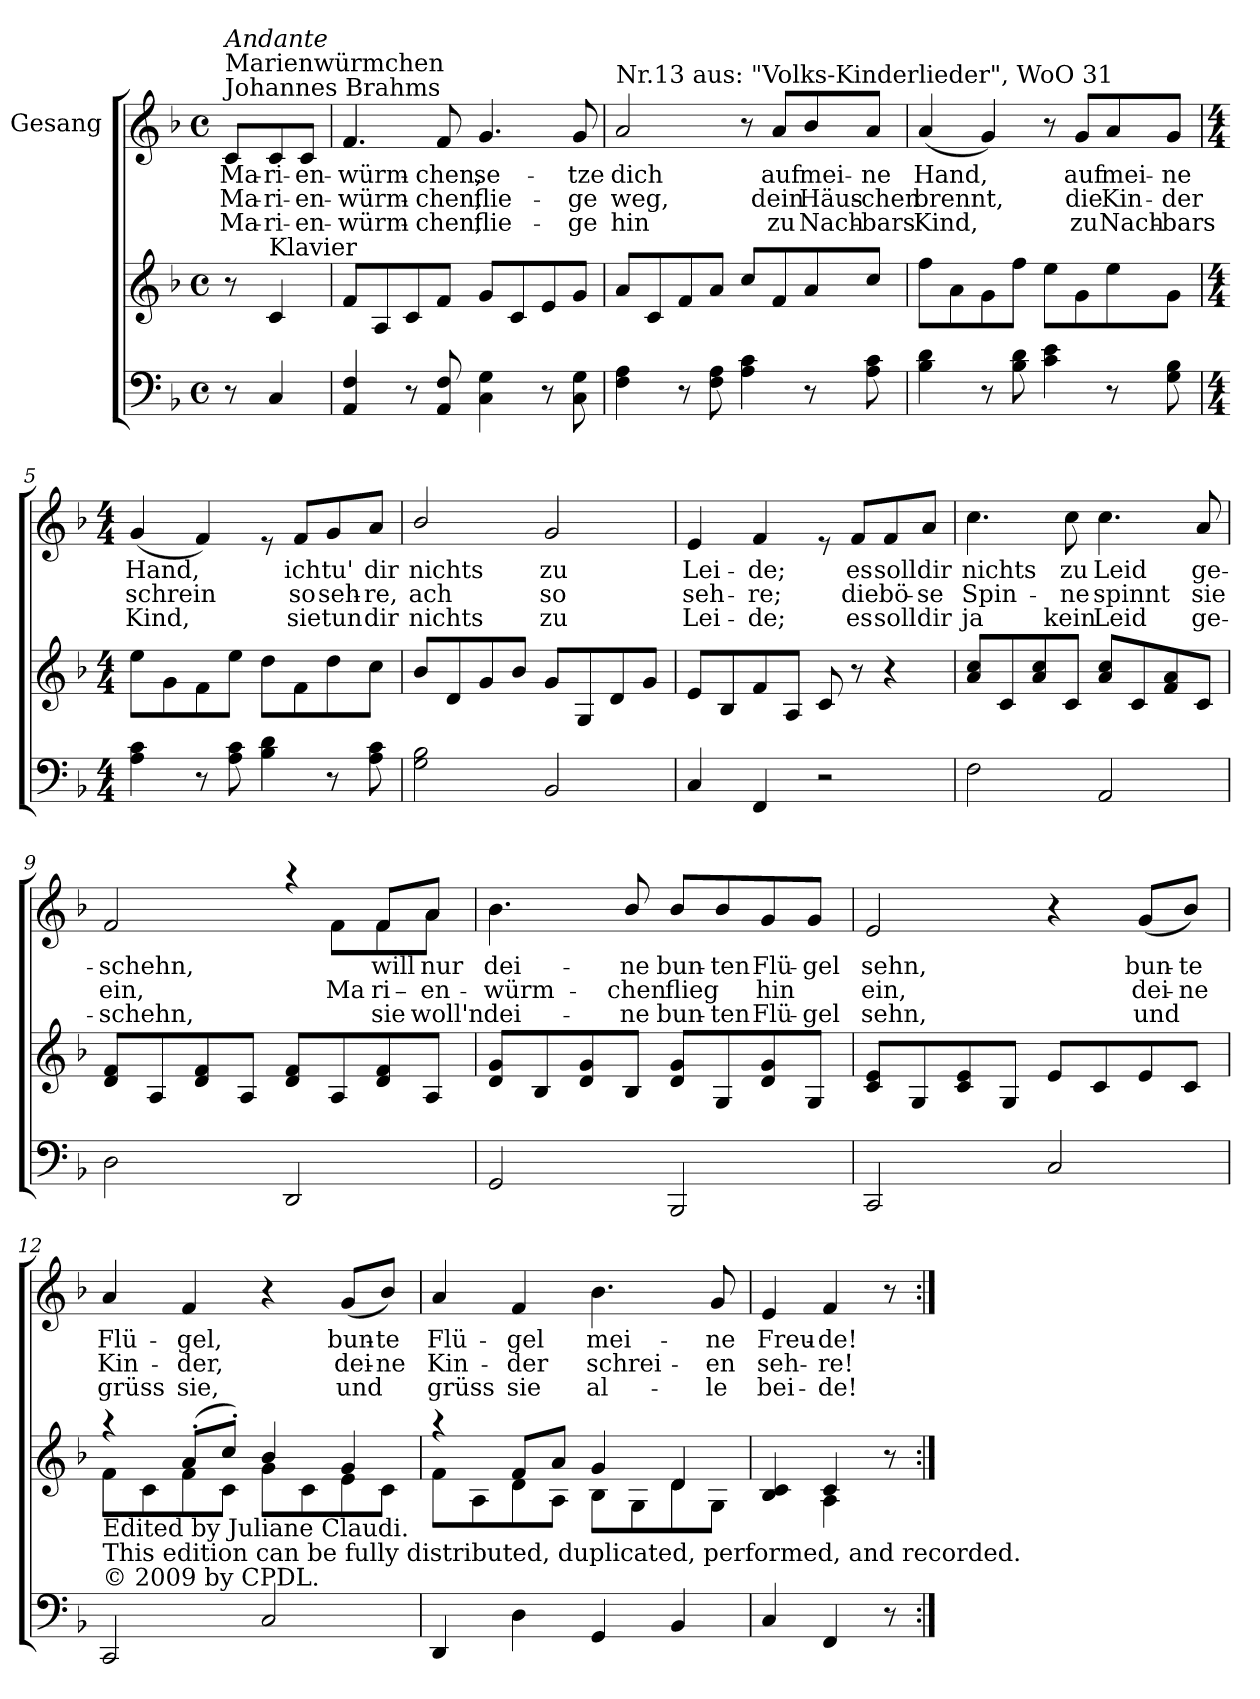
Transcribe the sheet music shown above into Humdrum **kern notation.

**kern	**kern	**kern	**text	**text	**text
*part2	*part2	*part1	*part1	*part1	*part1
*staff3	*staff2	*staff1	*staff1	*staff1	*staff1
*	*	*I"Gesang	*	*	*
*clefF4	*clefG2	*clefG2	*	*	*
*k[b-]	*k[b-]	*k[b-]	*	*	*
*F:	*F:	*F:	*	*	*
*M4/4	*M4/4	*M4/4	*	*	*
*met(c)	*met(c)	*met(c)	*	*	*
*MM120	*MM120	*MM120	*	*	*
=1	=1	=1	=1	=1	=1
!	!	!LO:TX:a:t=Johannes Brahms	!	!	!
!	!	!LO:TX:a:t=Marienwürmchen	!	!	!
!	!	!LO:TX:a:i:t=Andante	!	!	!
!	!	!	!LO:LY:b	!LO:LY:b	!LO:LY:b
8r	8r	8c/L	Ma-	Ma-	Ma-
!	!LO:TX:a:t=Klavier	!	!	!	!
!	!	!	!LO:LY:b	!LO:LY:b	!LO:LY:b
4C/	4c/	8c/	-ri-	-ri-	-ri-
!	!	!	!LO:LY:b	!LO:LY:b	!LO:LY:b
.	.	8c/J	-en-	-en-	-en-
=2	=2	=2	=2	=2	=2
!	!	!	!LO:LY:b	!LO:LY:b	!LO:LY:b
4AA/ 4F/	8f/L	4.f/	-würm-	-würm-	-würm-
.	8A/	.	.	.	.
8r	8c/	.	.	.	.
!	!	!	!LO:LY:b	!LO:LY:b	!LO:LY:b
8AA/ 8F/	8f/J	8f/	-chen,	-chen,	-chen,
!	!	!	!LO:LY:b	!LO:LY:b	!LO:LY:b
4C\ 4G\	8g/L	4.g/	se-	flie-	flie-
.	8c/	.	.	.	.
8r	8e/	.	.	.	.
!	!	!	!LO:LY:b	!LO:LY:b	!LO:LY:b
8C\ 8G\	8g/J	8g/	-tze	-ge	-ge
=3	=3	=3	=3	=3	=3
!	!	!LO:TX:a:t=Nr.13 aus&colon; "Volks-Kinderlieder", WoO 31	!	!	!
!	!	!	!LO:LY:b	!LO:LY:b	!LO:LY:b
4F\ 4A\	8a/L	2a/	dich	weg,	hin
.	8c/	.	.	.	.
8r	8f/	.	.	.	.
8F\ 8A\	8a/J	.	.	.	.
4A\ 4c\	8cc/L	8r	.	.	.
!	!	!	!LO:LY:b	!LO:LY:b	!LO:LY:b
.	8f/	8a/L	auf	dein	zu
!	!	!	!LO:LY:b	!LO:LY:b	!LO:LY:b
8r	8a/	8b-/	mei-	Häus-	Nach-
!	!	!	!LO:LY:b	!LO:LY:b	!LO:LY:b
8A\ 8c\	8cc/J	8a/J	-ne	-chen	-bars
=4	=4	=4	=4	=4	=4
!	!	!	!LO:LY:b	!LO:LY:b	!LO:LY:b
4B-\ 4d\	8ff\L	(<4a/	Hand,	brennt,	Kind,
.	8a\	.	.	.	.
8r	8g\	4g/)	.	.	.
8B-\ 8d\	8ff\J	.	.	.	.
4c\ 4e\	8ee\L	8r	.	.	.
!	!	!	!LO:LY:b	!LO:LY:b	!LO:LY:b
.	8g\	8g/L	auf	die	zu
!	!	!	!LO:LY:b	!LO:LY:b	!LO:LY:b
8r	8ee\	8a/	mei-	Kin-	Nach-
!	!	!	!LO:LY:b	!LO:LY:b	!LO:LY:b
8G\ 8B-\	8g\J	8g/J	-ne	-der	-bars
!!LO:LB:g=z
=5	=5	=5	=5	=5	=5
*M4/4	*M4/4	*M4/4	*	*	*
*	*	*^	*	*	*
!	!	!	!	!LO:LY:b	!LO:LY:b	!LO:LY:b
4A\ 4c\	8ee\L	1ryy	(<4g/	Hand,	schrein	Kind,
.	8g\	.	.	.	.	.
8r	8f\	.	4f/)	.	.	.
8A\ 8c\	8ee\J	.	.	.	.	.
4B-\ 4d\	8dd\L	.	8r	.	.	.
!	!	!	!	!LO:LY:b	!LO:LY:b	!LO:LY:b
.	8f\	.	8f/L	ich	so	sie
!	!	!	!	!LO:LY:b	!LO:LY:b	!LO:LY:b
8r	8dd\	.	8g/	tu'	seh-	tun
!	!	!	!	!LO:LY:b	!LO:LY:b	!LO:LY:b
8A\ 8c\	8cc\J	.	8a/J	dir	-re,	dir
=6	=6	=6	=6	=6	=6	=6
!	!	!	!	!LO:LY:b	!LO:LY:b	!LO:LY:b
2G\ 2B-\	8b-/L	1ryy	2b-/	nichts	ach	nichts
.	8d/	.	.	.	.	.
.	8g/	.	.	.	.	.
.	8b-/J	.	.	.	.	.
!	!	!	!	!LO:LY:b	!LO:LY:b	!LO:LY:b
2BB-/	8g/L	.	2g/	zu	so	zu
.	8G/	.	.	.	.	.
.	8d/	.	.	.	.	.
.	8g/J	.	.	.	.	.
=7	=7	=7	=7	=7	=7	=7
!	!	!	!	!LO:LY:b	!LO:LY:b	!LO:LY:b
4C/	8e/L	1ryy	4e/	Lei-	seh-	Lei-
.	8B-/	.	.	.	.	.
!	!	!	!	!LO:LY:b	!LO:LY:b	!LO:LY:b
4FF/	8f/	.	4f/	-de;	-re;	-de;
.	8A/J	.	.	.	.	.
2r	8c/	.	8r	.	.	.
!	!	!	!	!LO:LY:b	!LO:LY:b	!LO:LY:b
.	8r	.	8f/L	es	die	es
!	!	!	!	!LO:LY:b	!LO:LY:b	!LO:LY:b
.	4r	.	8f/	soll	bö-	soll
!	!	!	!	!LO:LY:b	!LO:LY:b	!LO:LY:b
.	.	.	8a/J	dir	-se	dir
=8	=8	=8	=8	=8	=8	=8
!	!	!	!	!LO:LY:b	!LO:LY:b	!LO:LY:b
2F\	8a/ 8cc/L	1ryy	4.cc\	nichts	Spin-	ja
.	8c/	.	.	.	.	.
.	8a/ 8cc/	.	.	.	.	.
!	!	!	!	!LO:LY:b	!LO:LY:b	!LO:LY:b
.	8c/J	.	8cc\	zu	-ne	kein
!	!	!	!	!LO:LY:b	!LO:LY:b	!LO:LY:b
2AA/	8a/ 8cc/L	.	4.cc\	Leid	spinnt	Leid
.	8c/	.	.	.	.	.
.	8f/ 8a/	.	.	.	.	.
!	!	!	!	!LO:LY:b	!LO:LY:b	!LO:LY:b
.	8c/J	.	8a/	ge-	sie	ge-
!!LO:LB:g=z	!!
=9	=9	=9	=9	=9	=9	=9
!	!	!	!	!LO:LY:b	!LO:LY:b	!LO:LY:b
2D\	8d/ 8f/L	2ryy	2f/	-schehn,	ein,	-schehn,
.	8A/	.	.	.	.	.
.	8d/ 8f/	.	.	.	.	.
.	8A/J	.	.	.	.	.
2DD/	8d/ 8f/L	4raa	8ryy	.	.	.
!	!	!	!	!	!LO:LY:b	!
.	8A/	.	8f\L	.	Ma-	.
!	!	!	!	!LO:LY:b	!LO:LY:b	!LO:LY:b
.	8d/ 8f/	8f/L	8f\	will	-ri-	sie
!	!	!	!	!LO:LY:b	!LO:LY:b	!LO:LY:b
.	8A/J	8a/J	8a\J	nur	-en-	woll'n
!!LO:PB:g=z
=10	=10	=10	=10	=10	=10	=10
*	*^	*	*	*	*	*
!	!	!	!	!	!LO:LY:b	!LO:LY:b	!LO:LY:b
*	*	*	*v	*v	*	*	*
2GG/	1ryy	8d/ 8g/L	4.b-\	dei-	-würm-	dei-
.	.	8B-/	.	.	.	.
.	.	8d/ 8g/	.	.	.	.
!	!	!	!	!LO:LY:b	!LO:LY:b	!LO:LY:b
.	.	8B-/J	8b-/	-ne	-chen	-ne
!	!	!	!	!LO:LY:b	!LO:LY:b	!LO:LY:b
2BBB-/	.	8d/ 8g/L	8b-/L	bun-	flieg	bun-
!	!	!	!	!LO:LY:b	!	!LO:LY:b
.	.	8G/	8b-/	-ten	.	-ten
!	!	!	!	!LO:LY:b	!LO:LY:b	!LO:LY:b
.	.	8d/ 8g/	8g/	Flü-	hin	Flü-
!	!	!	!	!LO:LY:b	!	!LO:LY:b
.	.	8G/J	8g/J	-gel	.	-gel
=11	=11	=11	=11	=11	=11	=11
!	!	!	!	!LO:LY:b	!LO:LY:b	!LO:LY:b
2CC/	1ryy	8c/ 8e/L	2e/	sehn,	ein,	sehn,
.	.	8G/	.	.	.	.
.	.	8c/ 8e/	.	.	.	.
.	.	8G/J	.	.	.	.
2C/	.	8e/L	4r	.	.	.
.	.	8c/	.	.	.	.
!	!	!	!	!LO:LY:b	!LO:LY:b	!LO:LY:b
.	.	8e/	(<8g/L	bun-	dei-	und
!	!	!	!	!LO:LY:b	!LO:LY:b	!
.	.	8c/J	8b-/J)	-te	-ne	.
=12	=12	=12	=12	=12	=12	=12
!LO:TX:a:t=© 2009 by CPDL.	!	!	!	!	!	!
!LO:TX:a:t=This edition can be fully distributed, duplicated, performed, and recorded.	!	!	!	!	!	!
!LO:TX:a:t=Edited by Juliane Claudi.	!	!	!	!	!	!
!	!	!	!	!LO:LY:b	!LO:LY:b	!LO:LY:b
2CC/	4raa	8f\L	4a/	Flü-	Kin-	grüss
.	.	8c\	.	.	.	.
!	!	!	!	!LO:LY:b	!LO:LY:b	!LO:LY:b
.	(>8a'/L	8f\	4f/	-gel,	-der,	sie,
.	8cc'/J)	8c\J	.	.	.	.
2C/	4b-/	8g\L	4r	.	.	.
.	.	8c\	.	.	.	.
!	!	!	!	!LO:LY:b	!LO:LY:b	!LO:LY:b
.	4g/	8e\	(<8g/L	bun-	dei-	und
!	!	!	!	!LO:LY:b	!LO:LY:b	!
.	.	8c\J	8b-/J)	-te	-ne	.
=13	=13	=13	=13	=13	=13	=13
!	!	!	!	!LO:LY:b	!LO:LY:b	!LO:LY:b
4DD/	4raa	8f\L	4a/	Flü-	Kin-	grüss
.	.	8A\	.	.	.	.
!	!	!	!	!LO:LY:b	!LO:LY:b	!LO:LY:b
4D\	8f/L	8d\	4f/	-gel	-der	sie
.	8a/J	8A\J	.	.	.	.
!	!	!	!	!LO:LY:b	!LO:LY:b	!LO:LY:b
4GG/	4g/	8B-\L	4.b-\	mei-	schrei-	al-
.	.	8G\	.	.	.	.
4BB-/	4d/	8d\	.	.	.	.
!	!	!	!	!LO:LY:b	!LO:LY:b	!LO:LY:b
.	.	8G\J	8g/	-ne	-en	-le
=14	=14	=14	=14	=14	=14	=14
!	!	!	!	!LO:LY:b	!LO:LY:b	!LO:LY:b
4C/	4B-/ 4c/	4ryy	4e/	Freu-	seh-	bei-
!	!	!	!	!LO:LY:b	!LO:LY:b	!LO:LY:b
4FF/	4c/	4A\	4f/	-de!	-re!	-de!
8r	8ryy	8r	8r	.	.	.
*	*v	*v	*	*	*	*
=:|!	=:|!	=:|!	=:|!	=:|!	=:|!
*-	*-	*-	*-	*-	*-
